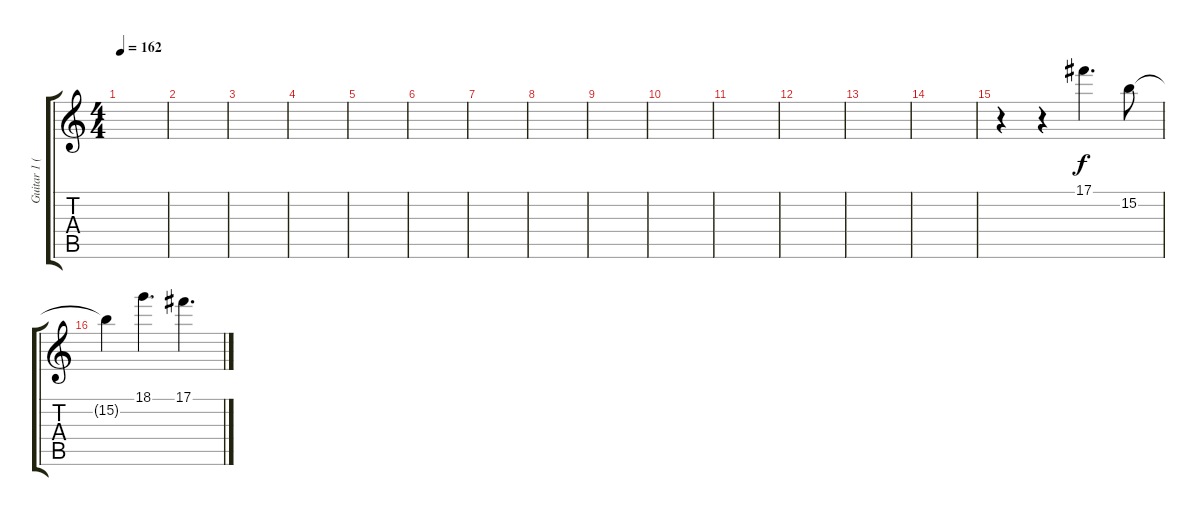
\track ("Guitar 1 (Clean + Delay)" "Guitar 1 (") {instrument electricguitarclean}
\staff {score tabs}
\tuning (Db4 Ab3 E3 B2 Gb2 B1) {hide}
\ts (4 4)
\tempo 162
\clef g2
\ks c
|
|
|
|
|
|
|
|
|
|
|
|
|
|
r.4{volume 8 instrument overdrivenguitar} r.4 17.1.4{d} 15.2.8 |
15.2{t}.4 18.1.4{d} 17.1.4{d}
